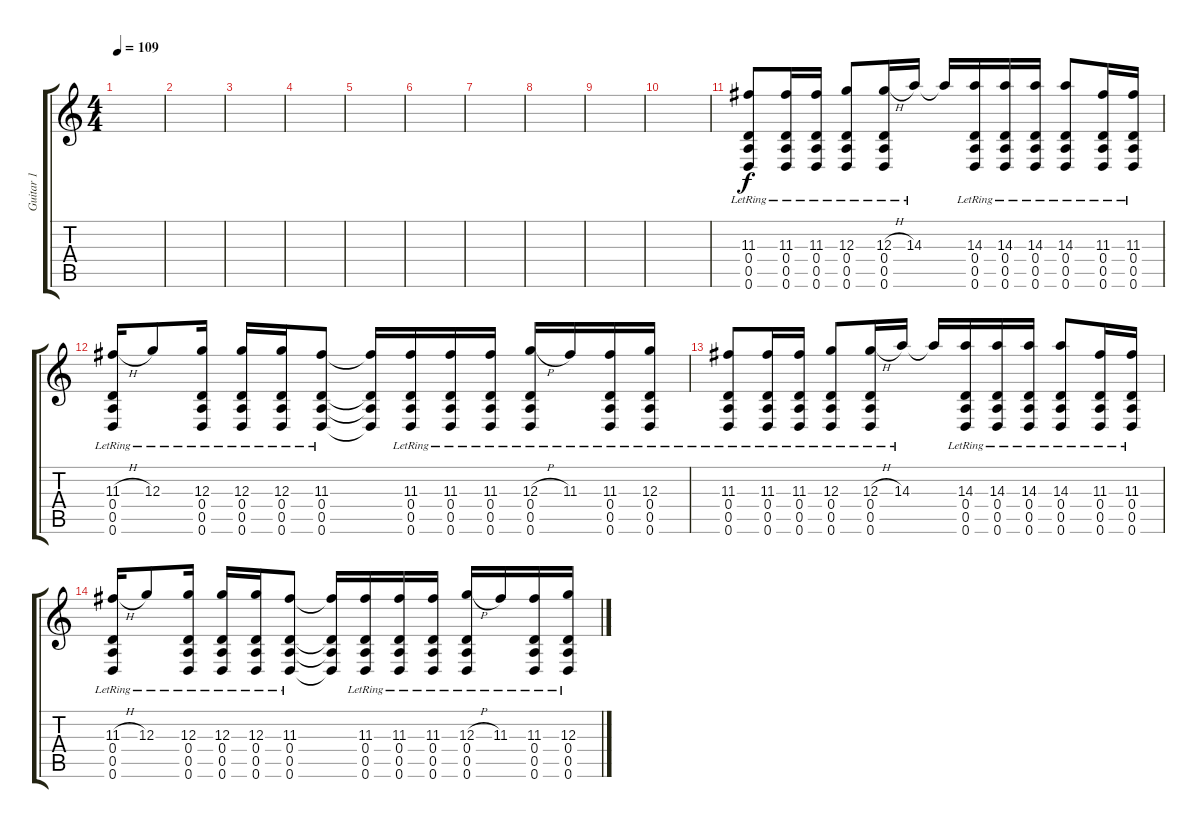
\track ("Guitar 1" "Guitar 1") {instrument electricguitarclean}
\staff {score tabs}
\tuning (E4 B3 G3 D3 A2 D2) {hide}
\ts (4 4)
\tempo 109
\clef g2
\ks c
|
|
|
|
|
|
|
|
|
|
(11.3{lr} 0.4{lr} 0.5{lr} 0.6{lr}).8 (11.3{lr} 0.4{lr} 0.5{lr} 0.6{lr}).16 (11.3{lr} 0.4{lr} 0.5{lr} 0.6{lr}).16 (12.3{lr} 0.4{lr} 0.5{lr} 0.6{lr}).8 (12.3{h} 0.4{lr} 0.5{lr} 0.6{lr}).16 14.3{lr}.16 14.3{t}.16 (14.3{lr} 0.4{lr} 0.5{lr} 0.6{lr}).16 (14.3{lr} 0.4{lr} 0.5{lr} 0.6{lr}).16 (14.3{lr} 0.4{lr} 0.5{lr} 0.6{lr}).16 (14.3{lr} 0.4{lr} 0.5{lr} 0.6{lr}).8 (11.3{lr} 0.4{lr} 0.5{lr} 0.6{lr}).16 (11.3{lr} 0.4{lr} 0.5{lr} 0.6{lr}).16 |
(11.3{h} 0.4{lr} 0.5{lr} 0.6{lr}).16 12.3{lr}.8 (12.3{lr} 0.4{lr} 0.5{lr} 0.6{lr}).16 (12.3{lr} 0.4{lr} 0.5{lr} 0.6{lr}).16 (12.3{lr} 0.4{lr} 0.5{lr} 0.6{lr}).16 (11.3{lr} 0.4{lr} 0.5{lr} 0.6{lr}).8 (11.3{t} 0.4{t} 0.5{t} 0.6{t}).16 (11.3{lr} 0.4{lr} 0.5{lr} 0.6{lr}).16 (11.3{lr} 0.4{lr} 0.5{lr} 0.6{lr}).16 (11.3{lr} 0.4{lr} 0.5{lr} 0.6{lr}).16 (12.3{h} 0.4{lr} 0.5{lr} 0.6{lr}).16 11.3{lr}.16 (11.3{lr} 0.4{lr} 0.5{lr} 0.6{lr}).16 (12.3{lr} 0.4{lr} 0.5{lr} 0.6{lr}).16 |
(11.3{lr} 0.4{lr} 0.5{lr} 0.6{lr}).8 (11.3{lr} 0.4{lr} 0.5{lr} 0.6{lr}).16 (11.3{lr} 0.4{lr} 0.5{lr} 0.6{lr}).16 (12.3{lr} 0.4{lr} 0.5{lr} 0.6{lr}).8 (12.3{h} 0.4{lr} 0.5{lr} 0.6{lr}).16 14.3{lr}.16 14.3{t}.16 (14.3{lr} 0.4{lr} 0.5{lr} 0.6{lr}).16 (14.3{lr} 0.4{lr} 0.5{lr} 0.6{lr}).16 (14.3{lr} 0.4{lr} 0.5{lr} 0.6{lr}).16 (14.3{lr} 0.4{lr} 0.5{lr} 0.6{lr}).8 (11.3{lr} 0.4{lr} 0.5{lr} 0.6{lr}).16 (11.3{lr} 0.4{lr} 0.5{lr} 0.6{lr}).16 |
(11.3{h} 0.4{lr} 0.5{lr} 0.6{lr}).16 12.3{lr}.8 (12.3{lr} 0.4{lr} 0.5{lr} 0.6{lr}).16 (12.3{lr} 0.4{lr} 0.5{lr} 0.6{lr}).16 (12.3{lr} 0.4{lr} 0.5{lr} 0.6{lr}).16 (11.3{lr} 0.4{lr} 0.5{lr} 0.6{lr}).8 (11.3{t} 0.4{t} 0.5{t} 0.6{t}).16 (11.3{lr} 0.4{lr} 0.5{lr} 0.6{lr}).16 (11.3{lr} 0.4{lr} 0.5{lr} 0.6{lr}).16 (11.3{lr} 0.4{lr} 0.5{lr} 0.6{lr}).16 (12.3{h} 0.4{lr} 0.5{lr} 0.6{lr}).16 11.3{lr}.16 (11.3{lr} 0.4{lr} 0.5{lr} 0.6{lr}).16 (12.3{lr} 0.4{lr} 0.5{lr} 0.6{lr}).16
